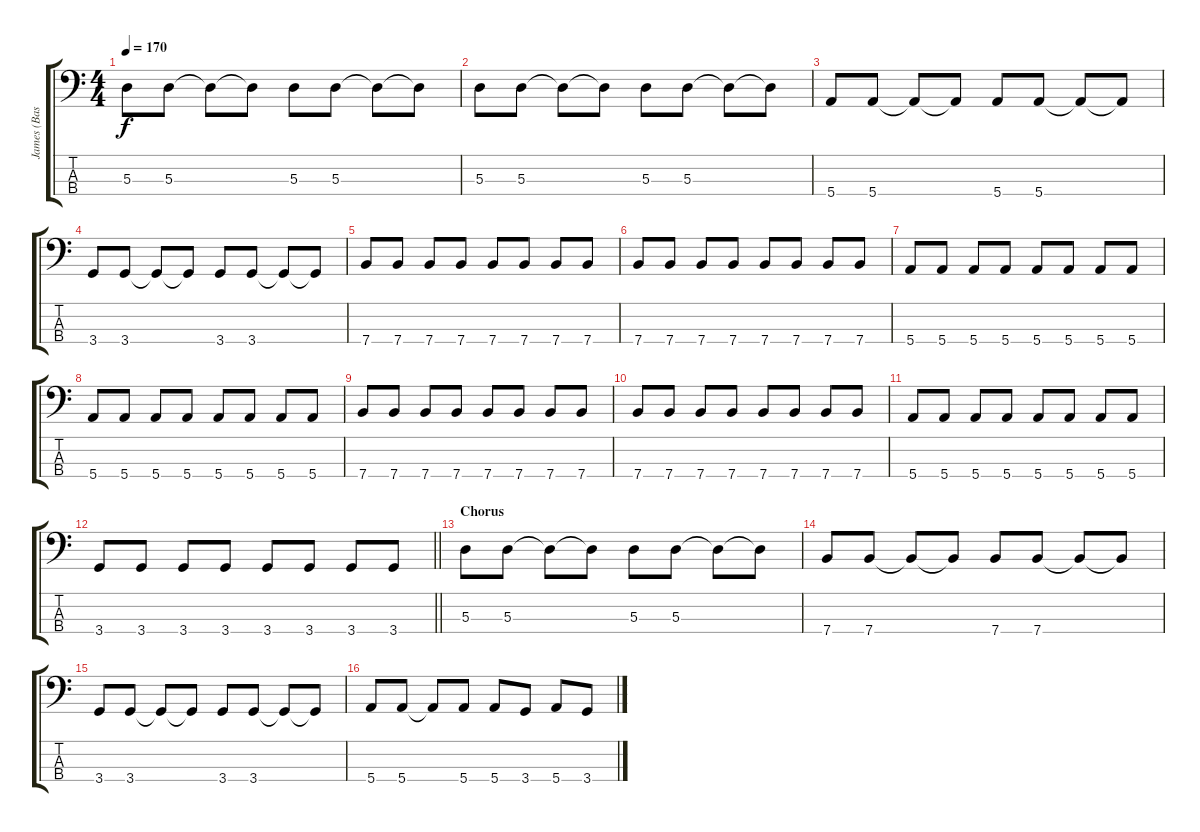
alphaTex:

\track ("James (Bass)" "James (Bas") {instrument electricbassfinger}
\staff {score tabs}
\tuning (G2 D2 A1 E1) {hide}
\ts (4 4)
\tempo 170
\clef f4
\ks c
5.3.8{dy f} 5.3.8 5.3{t}.8 5.3{t}.8 5.3.8 5.3.8 5.3{t}.8 5.3{t}.8 |
5.3.8 5.3.8 5.3{t}.8 5.3{t}.8 5.3.8 5.3.8 5.3{t}.8 5.3{t}.8 |
5.4.8 5.4.8 5.4{t}.8 5.4{t}.8 5.4.8 5.4.8 5.4{t}.8 5.4{t}.8 |
3.4.8 3.4.8 3.4{t}.8 3.4{t}.8 3.4.8 3.4.8 3.4{t}.8 3.4{t}.8 |
7.4.8 7.4.8 7.4.8 7.4.8 7.4.8 7.4.8 7.4.8 7.4.8 |
7.4.8 7.4.8 7.4.8 7.4.8 7.4.8 7.4.8 7.4.8 7.4.8 |
5.4.8 5.4.8 5.4.8 5.4.8 5.4.8 5.4.8 5.4.8 5.4.8 |
5.4.8 5.4.8 5.4.8 5.4.8 5.4.8 5.4.8 5.4.8 5.4.8 |
7.4.8 7.4.8 7.4.8 7.4.8 7.4.8 7.4.8 7.4.8 7.4.8 |
7.4.8 7.4.8 7.4.8 7.4.8 7.4.8 7.4.8 7.4.8 7.4.8 |
5.4.8 5.4.8 5.4.8 5.4.8 5.4.8 5.4.8 5.4.8 5.4.8 |
\barLineRight lightlight
3.4.8 3.4.8 3.4.8 3.4.8 3.4.8 3.4.8 3.4.8 3.4.8 |
\section ("" "Chorus")
5.3.8 5.3.8 5.3{t}.8 5.3{t}.8 5.3.8 5.3.8 5.3{t}.8 5.3{t}.8 |
7.4.8 7.4.8 7.4{t}.8 7.4{t}.8 7.4.8 7.4.8 7.4{t}.8 7.4{t}.8 |
3.4.8 3.4.8 3.4{t}.8 3.4{t}.8 3.4.8 3.4.8 3.4{t}.8 3.4{t}.8 |
5.4.8 5.4.8 5.4{t}.8 5.4.8 5.4.8 3.4.8 5.4.8 3.4.8
